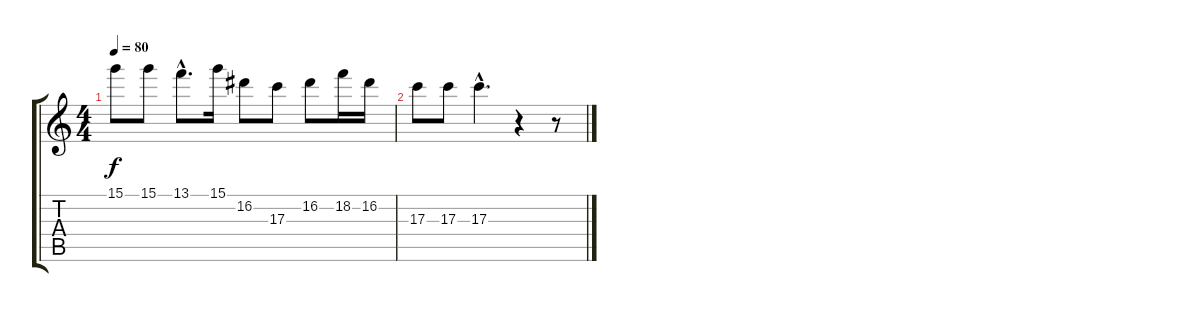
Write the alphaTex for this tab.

\track "" {instrument overdrivenguitar}
\staff {score tabs}
\tuning (E4 B3 G3 D3 A2 E2) {hide}
\ts (4 4)
\tempo 80
\clef g2
\ks c
15.1.8{dy f} 15.1.8 13.1{hac}.8{d} 15.1.16 16.2.8 17.3.8 16.2.8 18.2.16 16.2.16 |
17.3.8 17.3.8 17.3{hac}.4{d} r.4 r.8
